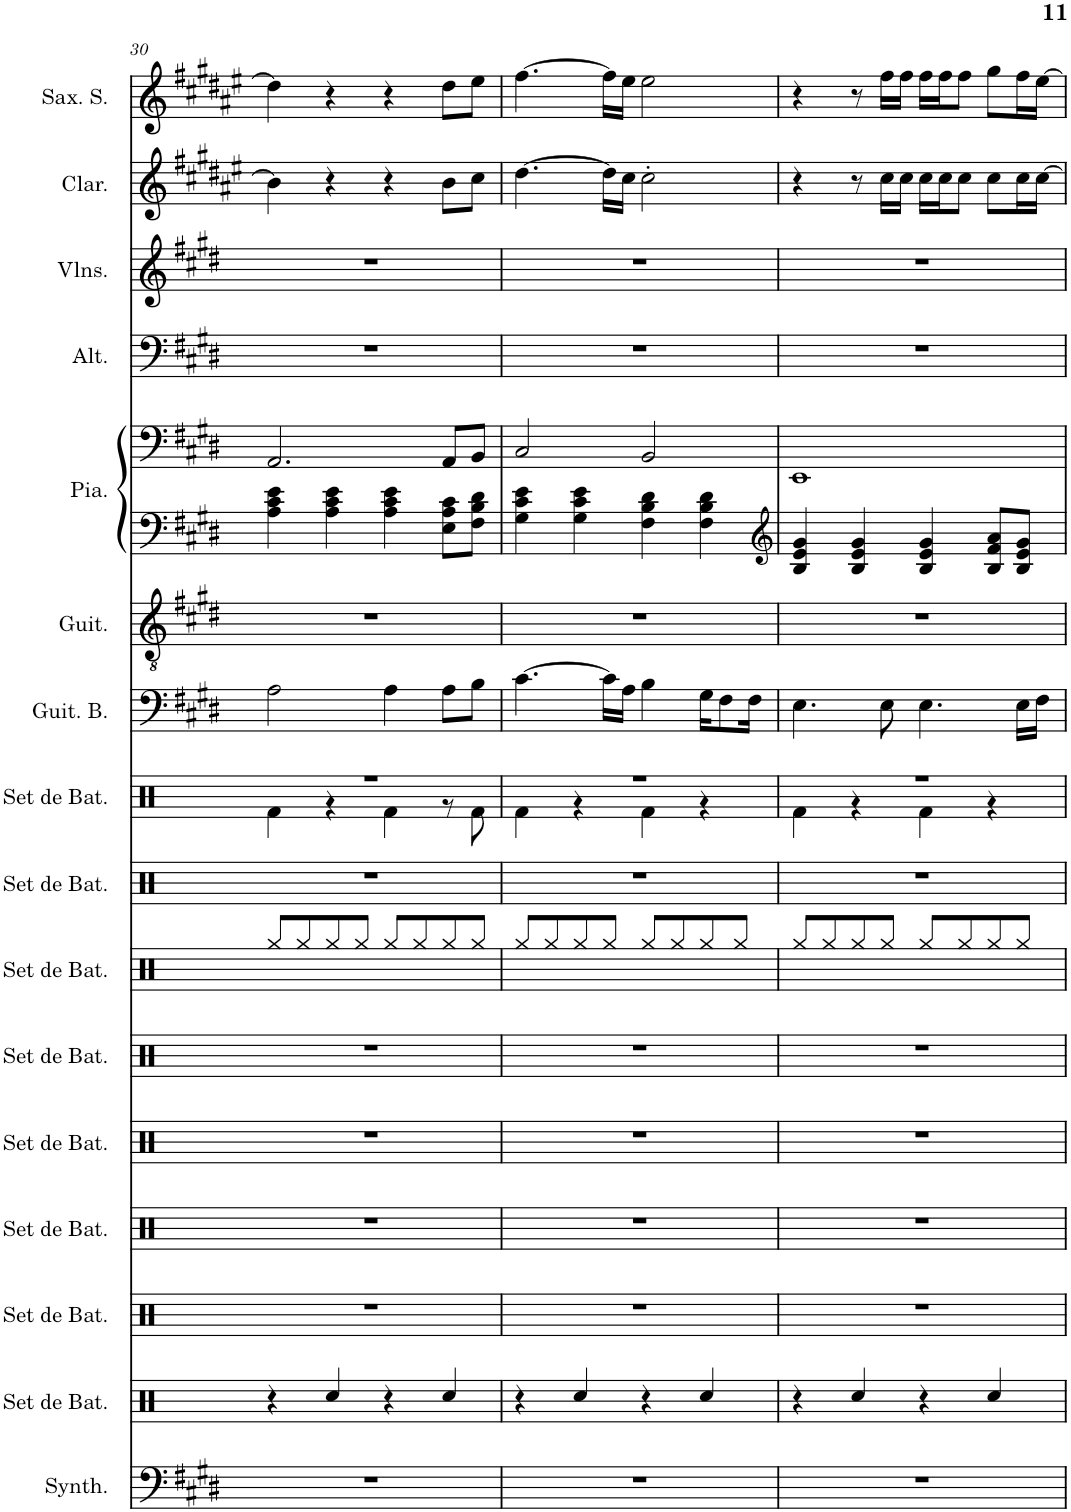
**kern	**kern	**kern	**kern	**kern	**kern	**kern	**kern	**kern	**kern	**kern	**kern	**kern	**kern	**kern	**kern	**kern
*part16	*part15	*part14	*part13	*part12	*part11	*part10	*part9	*part8	*part7	*part6	*part5	*part5	*part4	*part3	*part2	*part1
*staff17	*staff16	*staff15	*staff14	*staff13	*staff12	*staff11	*staff10	*staff9	*staff8	*staff7	*staff6	*staff5	*staff4	*staff3	*staff2	*staff1
*I"Synthétiseur de cuivres, synth2 | cello/EP/brass	*I"Set de batterie, snare	*I"Set de batterie, midtom	*I"Set de batterie, lowtom	*I"Set de batterie, lowesttom	*I"Set de batterie, hitom	*I"Set de batterie, hihat	*I"Set de batterie, crash	*I"Set de batterie, kick	*I"Guitare Basse, bass | synth bass	*I"Guitare Acoustique	*I"Piano, sunth4 | left   piano	*	*I"Altos	*I"Violons	*I"Clarinette	*I"Saxophone Soprano
*I'Synth.	*I'Set de Bat.	*I'Set de Bat.	*I'Set de Bat.	*I'Set de Bat.	*I'Set de Bat.	*I'Set de Bat.	*I'Set de Bat.	*I'Set de Bat.	*I'Guit. B.	*I'Guit.	*I'Pia.	*	*I'Alt.	*I'Vlns.	*I'Clar.	*I'Sax. S.
!!LO:PB:g=z
*clefF4	*clefX	*clefX	*clefX	*clefX	*clefX	*clefX	*clefX	*clefX	*clefF4	*clefGv2	*clefF4	*clefF4	*clefF4	*clefG2	*clefG2	*clefG2
*	*	*	*	*	*	*	*	*	*Trd7c12	*	*	*	*	*	*Trd1c2	*Trd1c2
*k[f#c#g#d#]	*k[]	*k[]	*k[]	*k[]	*k[]	*k[]	*k[]	*k[]	*k[f#c#g#d#]	*k[f#c#g#d#]	*k[f#c#g#d#]	*k[f#c#g#d#]	*k[f#c#g#d#]	*k[f#c#g#d#]	*k[f#c#g#d#a#e#]	*k[f#c#g#d#a#e#]
*M4/4	*M4/4	*M4/4	*M4/4	*M4/4	*M4/4	*M4/4	*M4/4	*M4/4	*M4/4	*M4/4	*M4/4	*M4/4	*M4/4	*M4/4	*M4/4	*M4/4
=30	=30	=30	=30	=30	=30	=30	=30	=30	=30	=30	=30	=30	=30	=30	=30	=30
*	*	*	*	*	*	*	*	*^	*	*	*	*	*	*	*	*
1r	4r	1r	1r	1r	1r	8Rgg/L	1r	1r	4Rf\	2A\	1r	4A\ 4c#\ 4e\	2.AA/	1r	1r	4b\]	4dd#\]
.	.	.	.	.	.	8Rgg/	.	.	.	.	.	.	.	.	.	.	.
.	4Rcc/	.	.	.	.	8Rgg/	.	.	4r	.	.	4A\ 4c#\ 4e\	.	.	.	4r	4r
.	.	.	.	.	.	8Rgg/J	.	.	.	.	.	.	.	.	.	.	.
.	4r	.	.	.	.	8Rgg/L	.	.	4Rf\	4A\	.	4A\ 4c#\ 4e\	.	.	.	4r	4r
.	.	.	.	.	.	8Rgg/	.	.	.	.	.	.	.	.	.	.	.
.	4Rcc/	.	.	.	.	8Rgg/	.	.	8r	8A\L	.	8E\ 8A\ 8c#\L	8AA/L	.	.	8b\L	8dd#\L
.	.	.	.	.	.	8Rgg/J	.	.	8Rf\	8B\J	.	8F#\ 8B\ 8d#\J	8BB/J	.	.	8cc#\J	8ee#\J
=31	=31	=31	=31	=31	=31	=31	=31	=31	=31	=31	=31	=31	=31	=31	=31	=31	=31
1r	4r	1r	1r	1r	1r	8Rgg/L	1r	1r	4Rf\	[4.c#\	1r	4G#\ 4c#\ 4e\	2C#/	1r	1r	[4.dd#\	[4.ff#\
.	.	.	.	.	.	8Rgg/	.	.	.	.	.	.	.	.	.	.	.
.	4Rcc/	.	.	.	.	8Rgg/	.	.	4r	.	.	4G#\ 4c#\ 4e\	.	.	.	.	.
.	.	.	.	.	.	8Rgg/J	.	.	.	16c#\LL]	.	.	.	.	.	16dd#\LL]	16ff#\LL]
.	.	.	.	.	.	.	.	.	.	16A\JJ	.	.	.	.	.	16cc#\JJ	16ee#\JJ
.	4r	.	.	.	.	8Rgg/L	.	.	4Rf\	4B\	.	4F#\ 4B\ 4d#\	2BB/	.	.	2cc#'\	2ee#\
.	.	.	.	.	.	8Rgg/	.	.	.	.	.	.	.	.	.	.	.
.	4Rcc/	.	.	.	.	8Rgg/	.	.	4r	16G#\KL	.	4F#\ 4B\ 4d#\	.	.	.	.	.
.	.	.	.	.	.	.	.	.	.	8F#\	.	.	.	.	.	.	.
.	.	.	.	.	.	8Rgg/J	.	.	.	.	.	.	.	.	.	.	.
.	.	.	.	.	.	.	.	.	.	16F#\Jk	.	.	.	.	.	.	.
=32	=32	=32	=32	=32	=32	=32	=32	=32	=32	=32	=32	=32	=32	=32	=32	=32	=32
*	*	*	*	*	*	*	*	*	*	*	*	*clefG2	*	*	*	*	*
1r	4r	1r	1r	1r	1r	8Rgg/L	1r	1r	4Rf\	4.E\	1r	4B/ 4e/ 4g#/	1EE	1r	1r	4r	4r
.	.	.	.	.	.	8Rgg/	.	.	.	.	.	.	.	.	.	.	.
.	4Rcc/	.	.	.	.	8Rgg/	.	.	4r	.	.	4B/ 4e/ 4g#/	.	.	.	8r	8r
.	.	.	.	.	.	8Rgg/J	.	.	.	8E\	.	.	.	.	.	16cc#\LL	16ff#\LL
.	.	.	.	.	.	.	.	.	.	.	.	.	.	.	.	16cc#\JJ	16ff#\JJ
.	4r	.	.	.	.	8Rgg/L	.	.	4Rf\	4.E\	.	4B/ 4e/ 4g#/	.	.	.	16cc#\LL	16ff#\LL
.	.	.	.	.	.	.	.	.	.	.	.	.	.	.	.	16cc#\J	16ff#\J
.	.	.	.	.	.	8Rgg/	.	.	.	.	.	.	.	.	.	8cc#\J	8ff#\J
.	4Rcc/	.	.	.	.	8Rgg/	.	.	4r	.	.	8B/ 8f#/ 8a/L	.	.	.	8cc#\L	8gg#\L
.	.	.	.	.	.	8Rgg/J	.	.	.	16E\LL	.	8B/ 8e/ 8g#/J	.	.	.	16cc#\L	16ff#\L
.	.	.	.	.	.	.	.	.	.	16F#\JJ	.	.	.	.	.	[16cc#\JJ	[16ee#\JJ
*	*	*	*	*	*	*	*	*v	*v	*	*	*	*	*	*	*	*
=	=	=	=	=	=	=	=	=	=	=	=	=	=	=	=	=
*-	*-	*-	*-	*-	*-	*-	*-	*-	*-	*-	*-	*-	*-	*-	*-	*-
